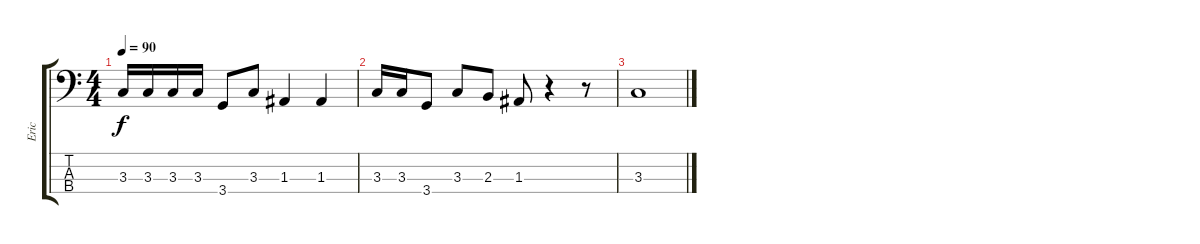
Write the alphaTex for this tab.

\track ("Eric" "Eric") {instrument electricbassfinger}
\staff {score tabs}
\tuning (G2 D2 A1 E1) {hide}
\ts (4 4)
\tempo 90
\clef f4
\ks c
3.3.16{dy f} 3.3.16 3.3.16 3.3.16 3.4.8 3.3.8 1.3.4 1.3.4 |
3.3.16 3.3.16 3.4.8 3.3.8 2.3.8 1.3.8 r.4 r.8 |
3.3.1
